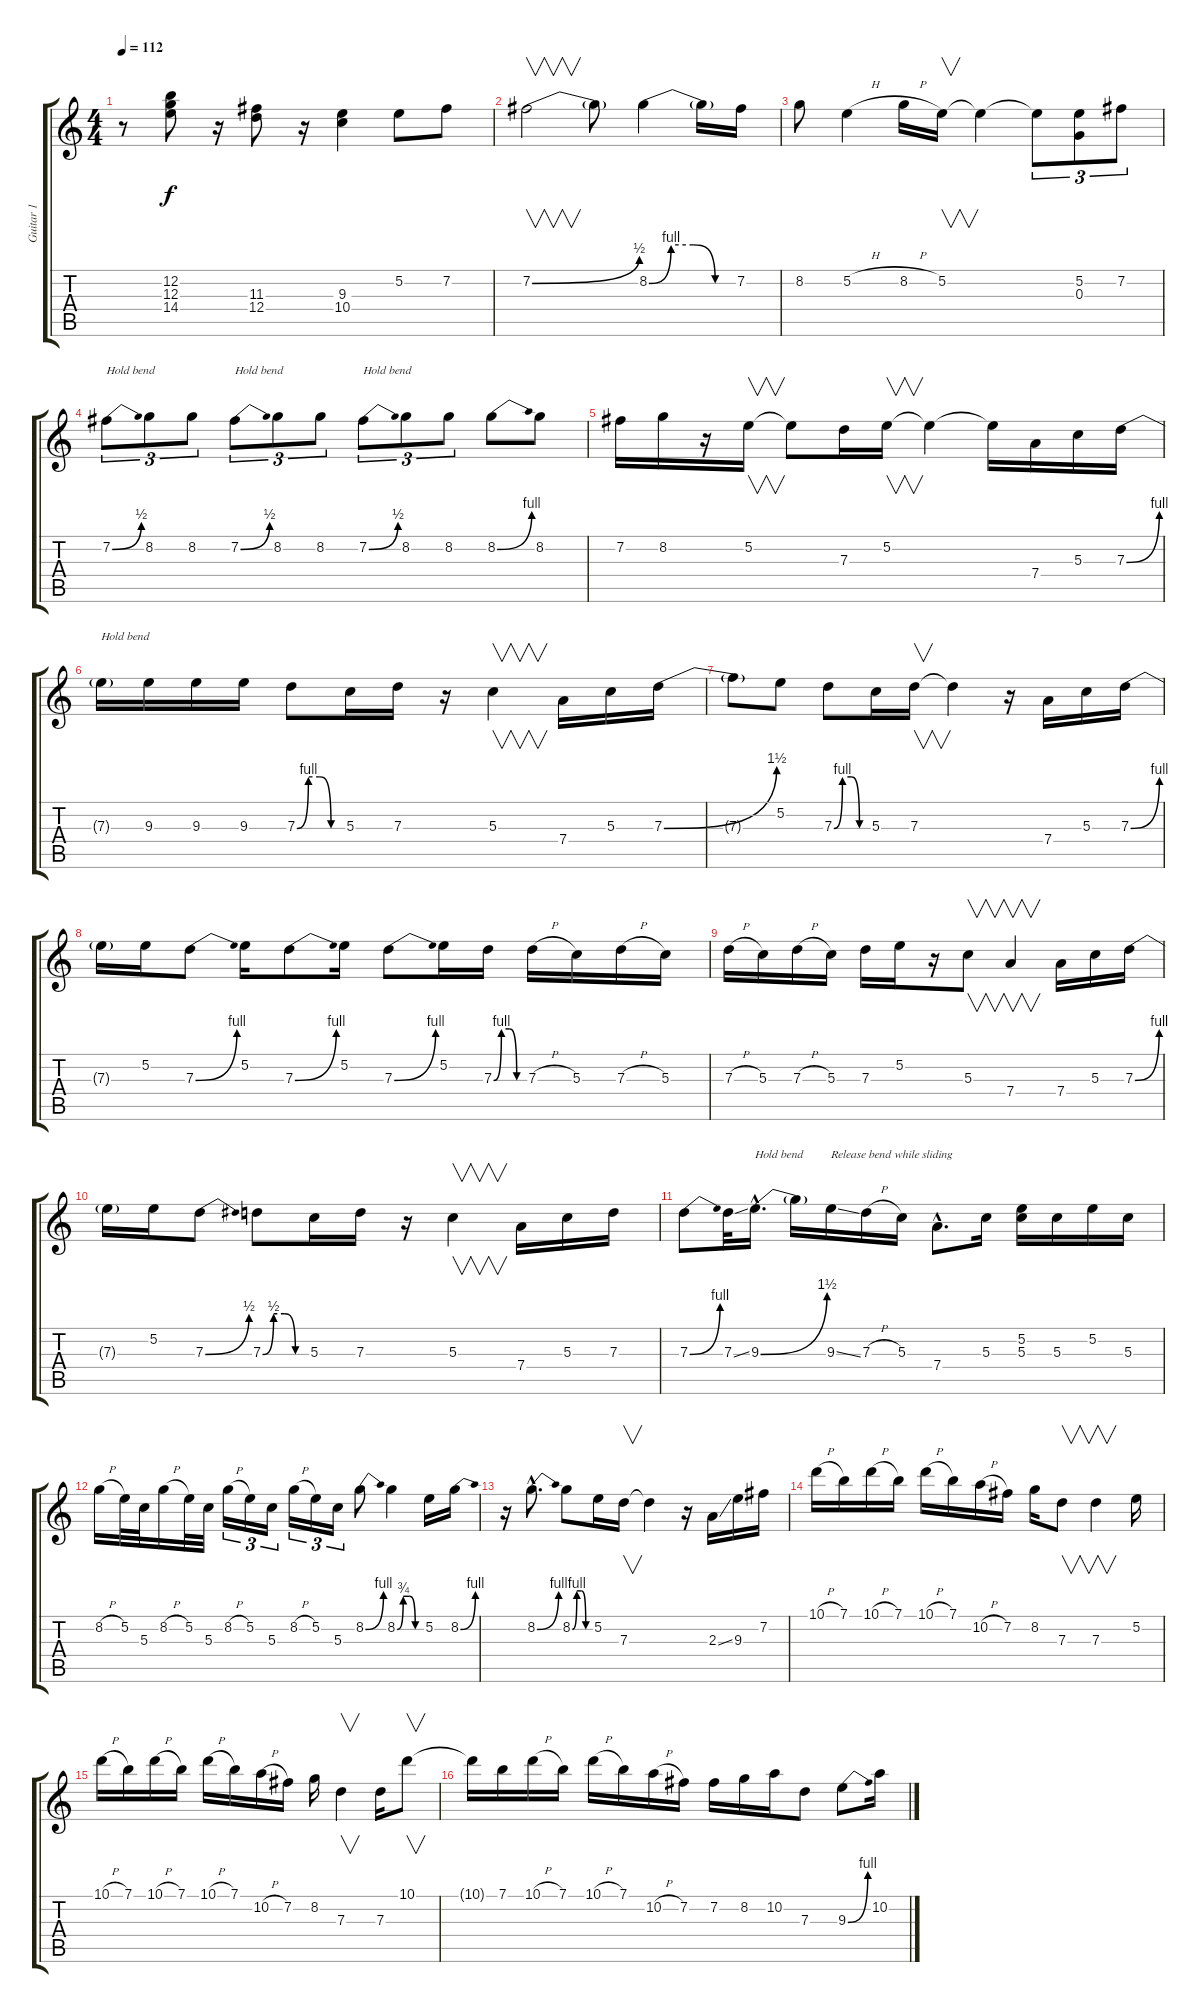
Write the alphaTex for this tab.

\track ("Guitar 1" "Guitar 1") {instrument electricguitarclean}
\staff {score tabs}
\tuning (E4 B3 G3 D3 A2 E2) {hide}
\ts (4 4)
\tempo 112
\clef g2
\ks c
r.8{dy f} (12.2 12.3 14.4).8 r.16 (11.3 12.4).8 r.16 (9.3 10.4).4 5.2.8 7.2.8 |
7.2{be (bend 0 0 60 2)}.2{v} 7.2{t}.8 8.2{be (custom 0 0 15 4 30 4 45 0 60 0)}.4 8.2{t}.16 7.2.16 |
8.2.8 5.2{h}.4 8.2{h}.16 5.2.16{v} 5.2{t}.4 5.2{t}.8{tu (3 2)} (5.2 0.3).8{tu (3 2)} 7.2.8{tu (3 2)} |
7.2{be (bend 0 0 60 2)}.8{tu (3 2) txt "Hold bend"} 8.2.8{tu (3 2)} 8.2.8{tu (3 2)} 7.2{be (bend 0 0 60 2)}.8{tu (3 2) txt "Hold bend"} 8.2.8{tu (3 2)} 8.2.8{tu (3 2)} 7.2{be (bend 0 0 60 2)}.8{tu (3 2) txt "Hold bend"} 8.2.8{tu (3 2)} 8.2.8{tu (3 2)} 8.2{be (bend 0 0 60 4)}.8 8.2.8 |
7.2.16 8.2.16 r.16 5.2.16{v} 5.2{t}.8 7.3.16 5.2.16{v} 5.2{t}.4 5.2{t}.16 7.4.16 5.3.16 7.3{be (bend 0 0 60 4)}.16 |
7.3{t}.16{txt "Hold bend"} 9.3.16 9.3.16 9.3.16 7.3{be (custom 0 0 15 4 30 4 45 0 60 0)}.8 5.3.16 7.3.16 r.16 5.3.4{v} 7.4.16 5.3.16 7.3{be (bend 0 0 60 6)}.16 |
7.3{t}.8 5.2.8 7.3{be (custom 0 0 15 4 30 4 45 0 60 0)}.8 5.3.16 7.3.16{v} 7.3{t}.4 r.16 7.4.16 5.3.16 7.3{be (bend 0 0 60 4)}.16 |
7.3{t}.16 5.2.16 7.3{be (bend 0 0 60 4)}.8 5.2.16 7.3{be (bend 0 0 60 4)}.8 5.2.16 7.3{be (bend 0 0 60 4)}.8 5.2.16 7.3{be (custom 0 0 15 4 30 4 45 0 60 0)}.16 7.3{h}.16 5.3.16 7.3{h}.16 5.3.16 |
7.3{h}.16 5.3.16 7.3{h}.16 5.3.16 7.3.16 5.2.16 r.16 5.3.8{v} 7.4.4{v} 7.4.16 5.3.16 7.3{be (bend 0 0 60 4)}.16 |
7.3{t}.16 5.2.16 7.3{be (bend 0 0 60 2)}.8 7.3{be (custom 0 0 15 2 30 2 45 0 60 0)}.8 5.3.16 7.3.16 r.16 5.3.4{v} 7.4.16 5.3.16 7.3.16 |
7.3{be (bend 0 0 60 4)}.8 7.3{ss}.32 9.3{be (bend 0 0 60 6) hac}.16{d txt "Hold bend"} 9.3{t}.16 9.3{ss}.16{txt "Release bend while sliding"} 7.3{h}.16 5.3.16 7.4{hac}.8{d} 5.3.16 (5.2 5.3).16 5.3.16 5.2.16 5.3.16 |
8.2{h}.16 5.2.32 5.3.32 8.2{h}.16 5.2.32 5.3.32 8.2{h}.16{tu (3 2)} 5.2.16{tu (3 2)} 5.3.16{tu (3 2)} 8.2{h}.16{tu (3 2)} 5.2.16{tu (3 2)} 5.3.16{tu (3 2)} 8.2{be (bend 0 0 60 4)}.8 8.2{be (custom 0 0 15 3 30 3 45 0 60 0)}.4 5.2.16 8.2{be (bend 0 0 60 4)}.16 |
r.16 8.2{be (bend 0 0 60 4) hac}.8{d} 8.2{be (custom 0 0 15 4 30 4 45 0 60 0)}.8 5.2.16 7.3.16{v} 7.3{t}.4 r.16 2.3{ss}.16 9.3.16 7.2.16 |
10.1{h}.16 7.1.16 10.1{h}.16 7.1.16 10.1{h}.16 7.1.16 10.2{h}.16 7.2.16 8.2.16 7.3.8{v} 7.3.4{v} 5.2.16 |
10.1{h}.16 7.1.16 10.1{h}.16 7.1.16 10.1{h}.16 7.1.16 10.2{h}.16 7.2.16 8.2.16 7.3.4{v} 7.3.16 10.1.8{v} |
10.1{t}.16 7.1.16 10.1{h}.16 7.1.16 10.1{h}.16 7.1.16 10.2{h}.16 7.2.16 7.2.16 8.2.16 10.2.16 7.3.8 9.3{be (bend 0 0 60 4)}.8 10.2.16
